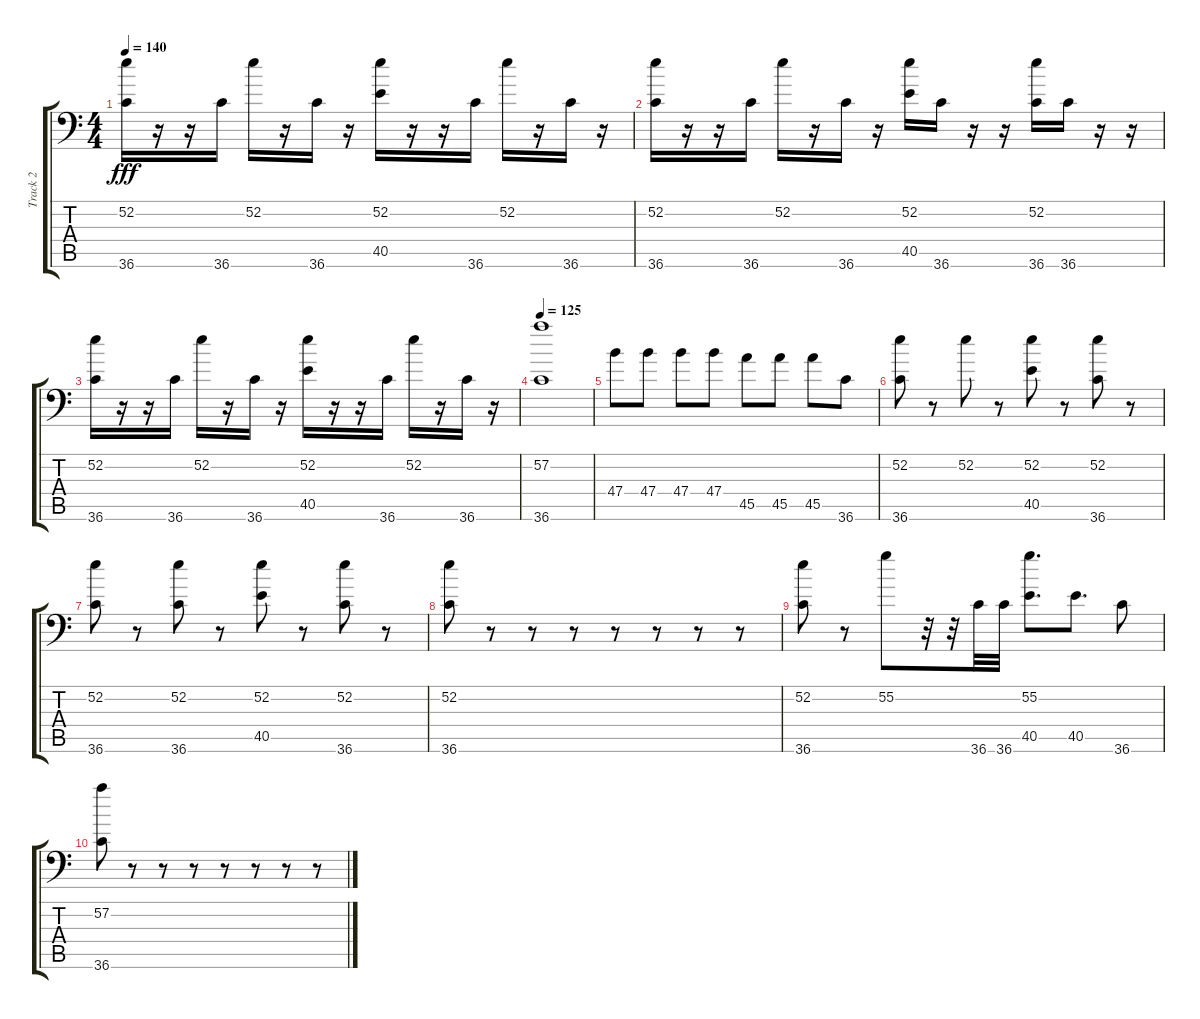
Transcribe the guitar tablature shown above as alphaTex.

\track ("Track 2" "Track 2") {instrument acousticgrandpiano}
\staff {score tabs}
\tuning (C-1 C-1 C-1 C-1 C-1 C-1) {hide}
\ts (4 4)
\tempo 140
\clef f4
\ks c
(52.2 36.6).16{dy fff} r.16 r.16 36.6.16 52.2.16 r.16 36.6.16 r.16 (52.2 40.5).16 r.16 r.16 36.6.16 52.2.16 r.16 36.6.16 r.16 |
(52.2 36.6).16 r.16 r.16 36.6.16 52.2.16 r.16 36.6.16 r.16 (52.2 40.5).16 36.6.16 r.16 r.16 (52.2 36.6).16 36.6.16 r.16 r.16 |
(52.2 36.6).16 r.16 r.16 36.6.16 52.2.16 r.16 36.6.16 r.16 (52.2 40.5).16 r.16 r.16 36.6.16 52.2.16 r.16 36.6.16 r.16 |
\tempo 125
(57.2 36.6).1 |
47.4.8 47.4.8 47.4.8 47.4.8 45.5.8 45.5.8 45.5.8 36.6.8 |
(52.2 36.6).8 r.8 52.2.8 r.8 (52.2 40.5).8 r.8 (52.2 36.6).8 r.8 |
(52.2 36.6).8 r.8 (52.2 36.6).8 r.8 (52.2 40.5).8 r.8 (52.2 36.6).8 r.8 |
(52.2 36.6).8 r.8 r.8 r.8 r.8 r.8 r.8 r.8 |
(52.2 36.6).8 r.8 55.2.8 r.32 r.32 36.6.32 36.6.32 (55.2 40.5).8{d} 40.5.8{d} 36.6.8 |
(57.2 36.6).8 r.8 r.8 r.8 r.8 r.8 r.8 r.8
